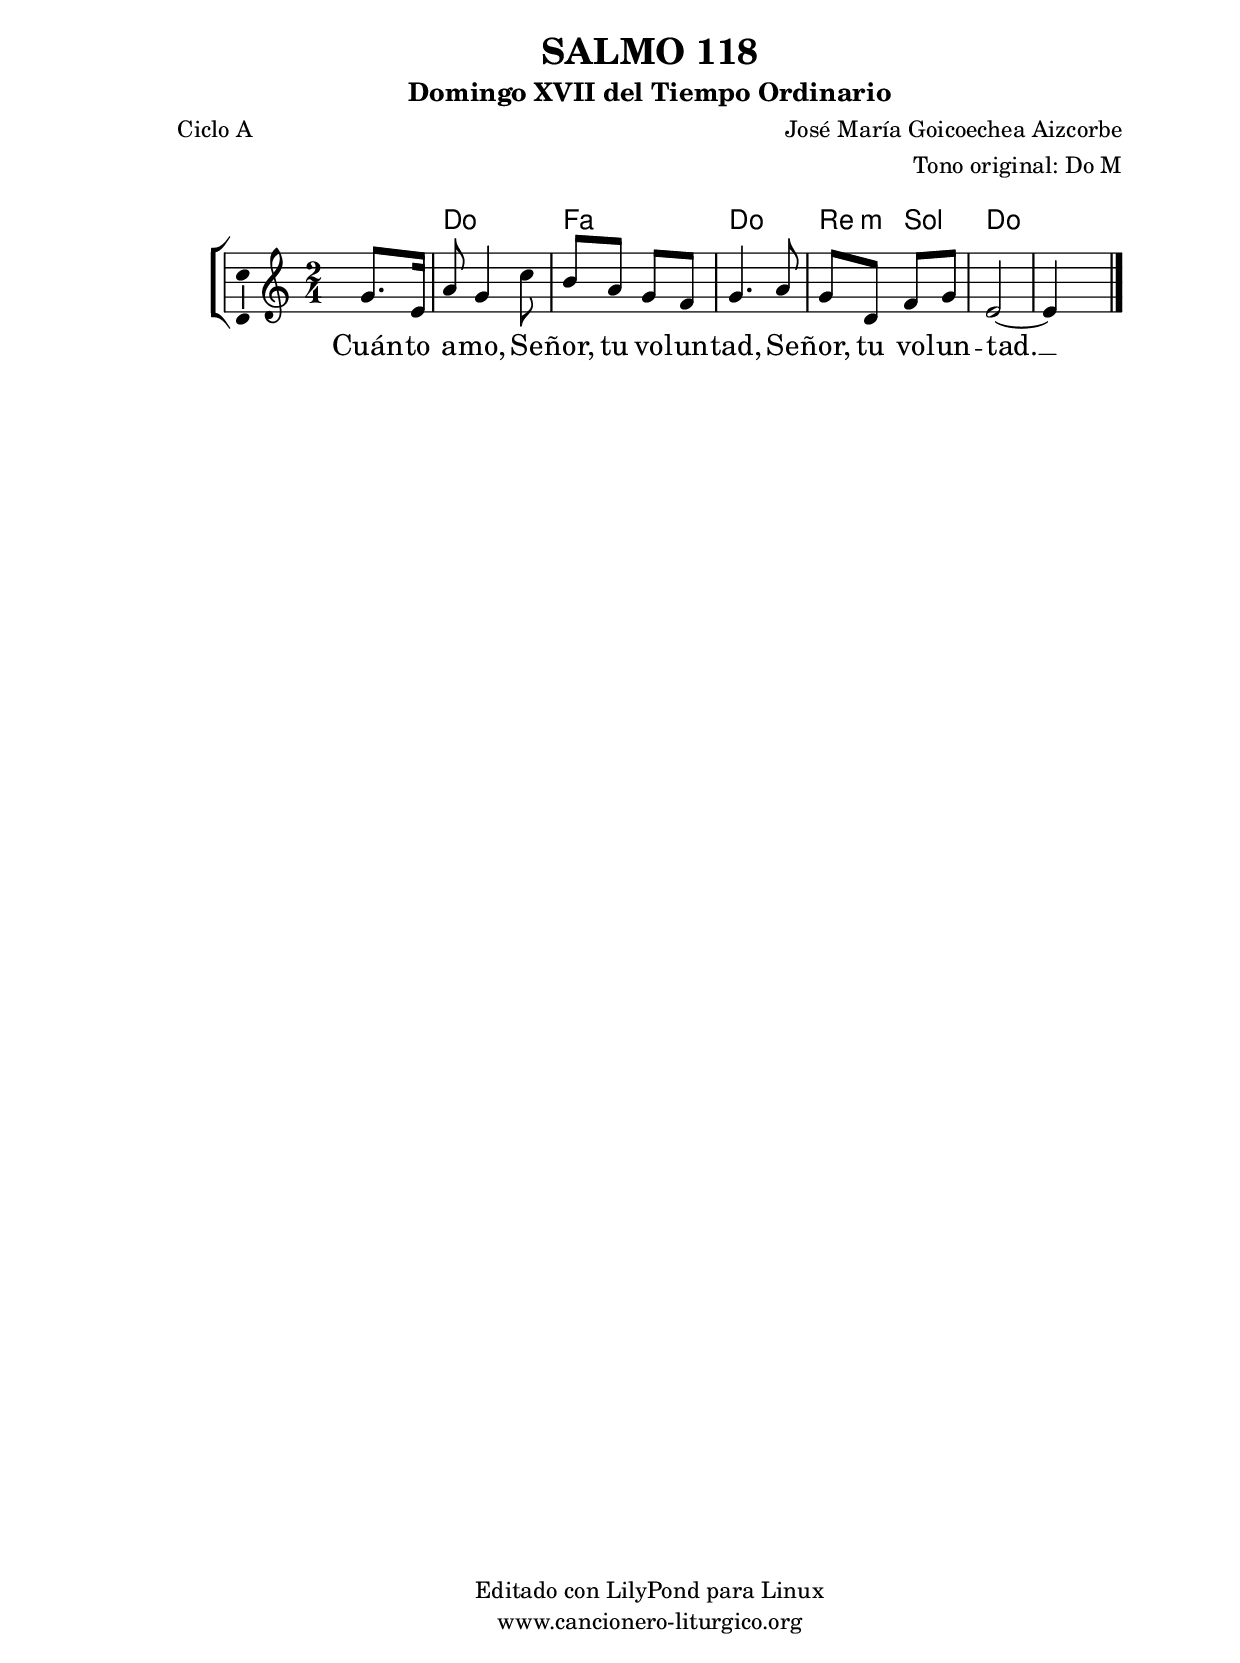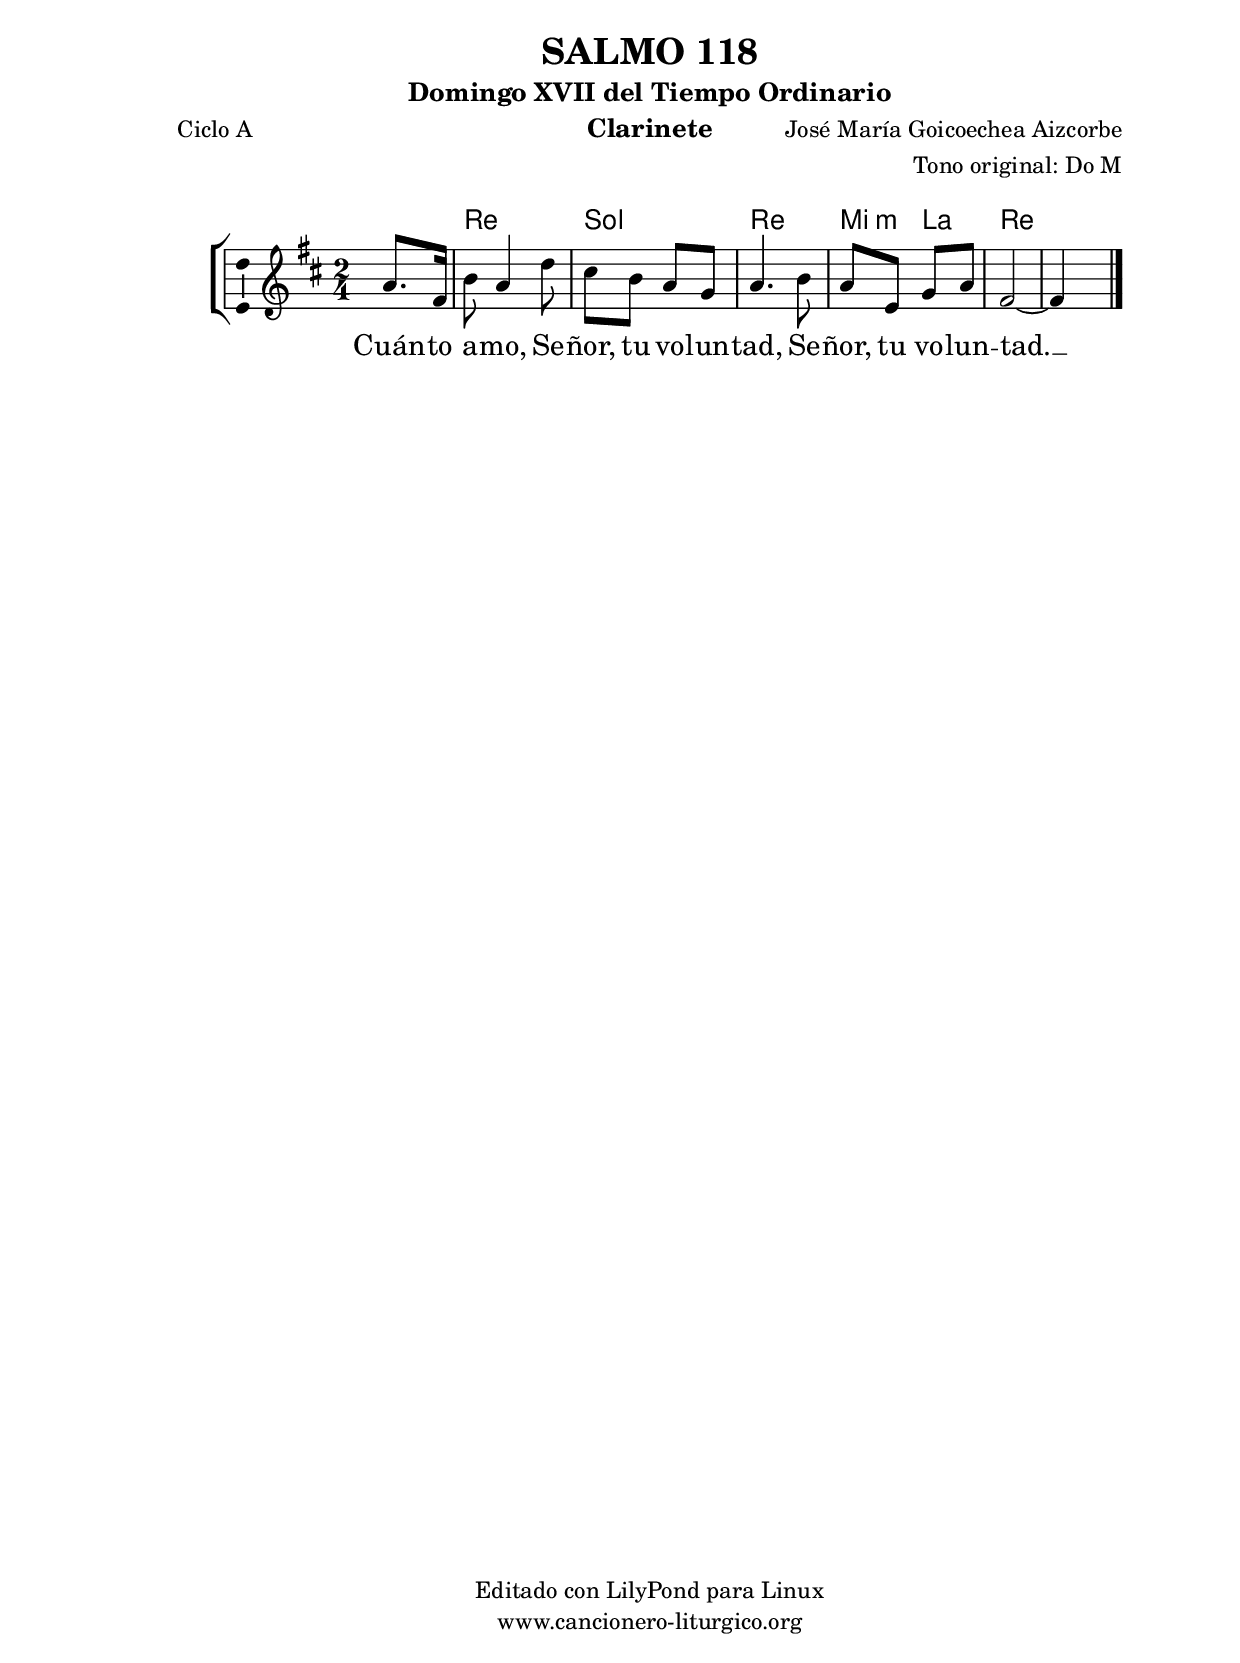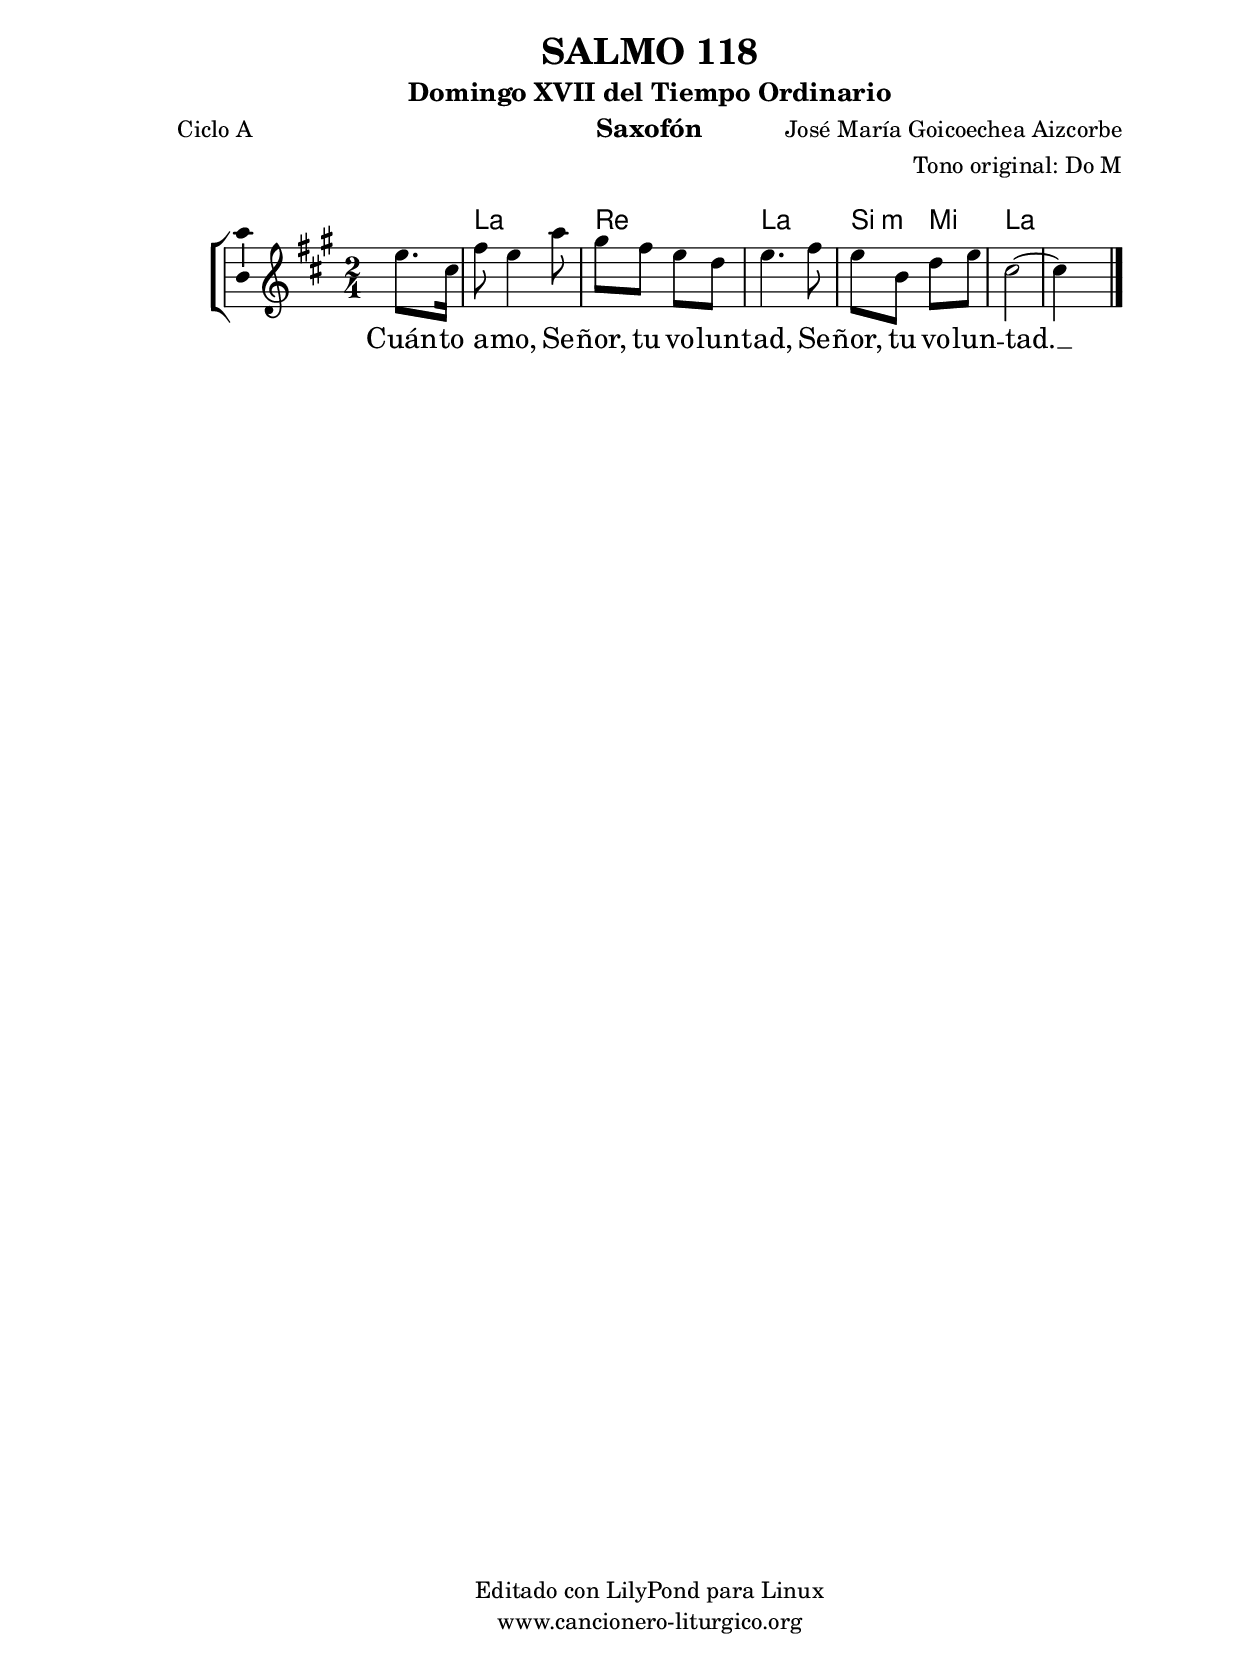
%
%para convertir .midi en .wav:
%timidity filename.midi -Ow -o finename.wav
%
%
%Para convertir de .wav a .mp3:
%lame -h -m j filename.wav
%
%
%para escuchar el midi:
%timidity nombrefichero.midi
%


%versión de lilypond para la que se ha escrito esta partitura:
\version "2.16.0"

	%Tamaño papel
	#(set-default-paper-size "a4")
	%Tamaño partitura
	#(set-global-staff-size 20)
	%No responde al pulsar sobre una nota
	#(ly:set-option 'point-and-click #f)

%parámetros del encabezamiento:
\header {
	title = "SALMO 118"
	subtitle = "Domingo XVII del Tiempo Ordinario"
	composer = "José María Goicoechea Aizcorbe"
	poet = "Ciclo A"
	meter = ""
	arranger = "Tono original: Do M"
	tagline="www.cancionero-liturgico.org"
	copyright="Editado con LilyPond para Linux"
	}

%parámetros asociados al papel:
\paper  {
	oddHeaderMarkup = \markup {\fill-line { \on-the-fly #not-first-page \fromproperty #'header:title \on-the-fly #not-first-page \fromproperty #'header:composer }}
	evenHeaderMarkup = \markup {\fill-line { \fromproperty #'header:composer \fromproperty #'header:title }}
	#(set-paper-size "a4")
	print-page-number = ##f
	first-page-number = 1
	print-first-page-number = ##f
%	head-separation = 3.0 \cm
	top-margin = 2.0 \cm
	bottom-margin = 0.5\cm
%%%	bottom-margin = -1.0\cm
	left-margin = 3.0 \cm
	line-width = 16.0 \cm 
	indent = 8\mm
	interscoreline = 2.\mm
	between-system-space = 15\mm
%	para que las partituras no llenen la hoja:
	ragged-bottom = ##t
%	idem para la última hoja:
	ragged-last-bottom = ##f
%	para que las partituras llenen el ancho del papel:
	ragged-last = ##f
	after-title-space = 2.5 \cm
%page-count=1
%system-count=8

	%Flexible Vertical Spacing
%	markup-markup-spacing =
%	#'((basic-distance . 15) (minimum-distance . 15) (padding . 3))
	markup-system-spacing =
	#'((basic-distance . 15) (minimum-distance . 15) (padding . 3))
	system-system-spacing =
	#'((basic-distance . 15) (minimum-distance . 15) (padding . 3))
	score-system-spacing =
	#'((basic-distance . 15) (minimum-distance . 15) (padding . 5))
%	top-system-spacing = % header
%	#'((basic-distance . 8) (minimum-distance . 0) (padding . 3))
%	top-markup-spacing =
%	#'((basic-distance . 20) (minimum-distance . 20) (padding . 3))
	last-bottom-spacing = % footer
	#'((basic-distance . 5) (minimum-distance . 5) (padding . 3))
%	score-markup-spacing =
%	#'((basic-distance . 16) (minimum-distance . 13) (padding . 3))

	}


%parámetros que afectan a toda la partitura:
global =  {
	%clave de sol (G):
	\clef G
	%armadura:
%%%	\transpose c bes
	\key c \major
	\tempo 4=75
	\set Score.tempoHideNote = ##t
	}


acordes = {
	\italianChords
	\chordmode {
%%%	\transpose c bes
{

s2
c2 f c d4:m g c2 s2

	}
	}
}

melodia = 
%%%	\transpose c bes
{
	\relative c''{
	\time 2/4

s4 g8. e16
a8 g4 c8
b8 a g f
g4. a8
g8 d f g
e2~
e4 s4

\bar "|."
}
}

texto = \lyricmode {
Cuán -- to a -- mo, Se -- ñor, tu vo -- lun -- tad, Se -- ñor, tu vo -- lun -- tad. __
	}


acordesStaff = \context ChordNames = acordesStaff <<
	\set chordChanges = ##t
	\acordes
	>>


vozStaff = \context Voice = vozStaff
\with {\consists "Ambitus_engraver"}
<<
%	\set Staff.instrumentName = ""
%	\set Staff.shortInstrumentName = ""
%	\set Staff.midiInstrument = #"clarinet"
%	\set Staff.midiInstrument = #"cello"
%	\set Staff.midiInstrument = #"flute"
	\set Staff.midiInstrument = #"electric guitar (jazz)"
%	\set Staff.midiInstrument = #"english horn"
%	\set Staff.midiInstrument = #"violin"
%	\set Staff.midiInstrument = #"glockenspiel"
	\set Staff.midiMinimumVolume = #0.7
	\set Staff.midiMaximumVolume = #0.9
	\global
	\melodia
	>>


textoStaff = \context Lyrics = textoStaff <<
	\lyricsto vozStaff \texto
	>>

\book {
	\score {
		\context ChoirStaff {
			\override StaffGroup.SystemStartBracket #'collapse-height = #1
			\override Score.SystemStartBar #'collapse-height = #1
			<<
			\acordesStaff
			\vozStaff
			\textoStaff
			>>
			}
		\layout {
	    		\context {
				\Lyrics
				\override LyricText #'font-size = #2
				}
	   		 \context {
				\Score
				%fontSize = #3
				\override StaffSymbol #'staff-space = #(magstep +3)
				%\override Beam #'thickness = #0.55
				%\override SpacingSpanner #'spacing-increment = #1.0
				%\override Slur #'height-limit = #1.5
				}
			}
		}
	\score {
		\unfoldRepeats
		\context ChoirStaff {
			<<
			\acordesStaff
			\vozStaff
			>>
			}
		\midi {
	  		\context {
	  			\Score
				tempoWholesPerMinute = #(ly:make-moment 70 4)
				}
			}
		}
	}

%Partitura para clarinete
#(define output-suffix "C")
\book {
	\header{
		instrument = "Clarinete"
		}
	\score {
		\context ChoirStaff {
			\override StaffGroup.SystemStartBracket #'collapse-height = #1
			\override Score.SystemStartBar #'collapse-height = #1
\transpose c d
			<<
			\acordesStaff
			\vozStaff
			\textoStaff
			>>
			}
		\layout {
	    		\context {
				\Lyrics
				\override LyricText #'font-size = #2
				}
	   		 \context {
				\Score
				%fontSize = #3
				\override StaffSymbol #'staff-space = #(magstep +3)
				%\override Beam #'thickness = #0.55
				%\override SpacingSpanner #'spacing-increment = #1.0
				%\override Slur #'height-limit = #1.5
				}
			}
		}
	}

%Partitura para saxofón
#(define output-suffix "S")
\book {
	\header{
		instrument = "Saxofón"
		}
	\score {
		\context ChoirStaff {
			\override StaffGroup.SystemStartBracket #'collapse-height = #1
			\override Score.SystemStartBar #'collapse-height = #1
\transpose c a
			<<
			\acordesStaff
			\vozStaff
			\textoStaff
			>>
			}
		\layout {
	    		\context {
				\Lyrics
				\override LyricText #'font-size = #2
				}
	   		 \context {
				\Score
				%fontSize = #3
				\override StaffSymbol #'staff-space = #(magstep +3)
				%\override Beam #'thickness = #0.55
				%\override SpacingSpanner #'spacing-increment = #1.0
				%\override Slur #'height-limit = #1.5
				}
			}
		}
	}

